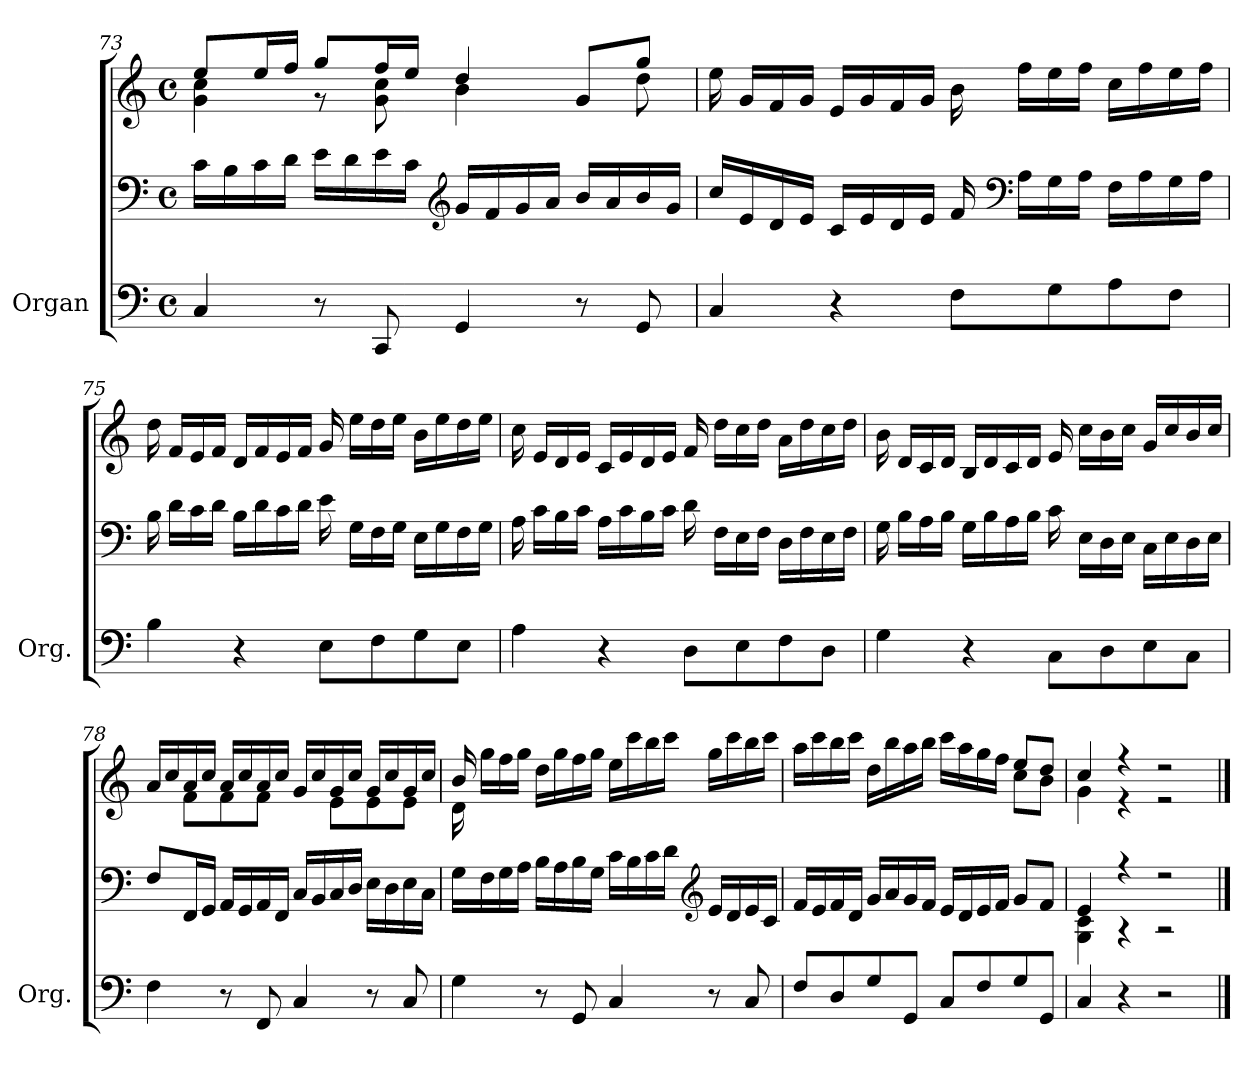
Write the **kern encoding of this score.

**kern	**kern	**kern
*part1	*part1	*part1
*staff3	*staff2	*staff1
*I"Organ	*	*
*I'Org.	*	*
!!LO:PB:g=z
*clefF4	*clefF4	*clefG2
*k[]	*k[]	*k[]
*M4/4	*M4/4	*M4/4
*met(c)	*met(c)	*met(c)
=73	=73	=73
*	*	*^
4C/	16c\LL	8ee/L	4g\ 4cc\
.	16B\	.	.
.	16c\	16ee/L	.
.	16d\JJ	16ff/JJ	.
8r	16e\LL	8gg/L	8r
.	16d\	.	.
8CC/	16e\	16ff/L	8g\ 8cc\
.	16c\JJ	16ee/JJ	.
*	*clefG2	*	*
4GG/	16g/LL	4dd/	4b\
.	16f/	.	.
.	16g/	.	.
.	16a/JJ	.	.
8r	16b/LL	8g/L	8ryy
.	16a/	.	.
8GG/	16b/	8gg/J	8dd\
.	16g/JJ	.	.
*	*	*v	*v
=74	=74	=74
4C/	16cc/LL	16ee\
.	16e/	16g/LL
.	16d/	16f/
.	16e/JJ	16g/JJ
4r	16c/LL	16e/LL
.	16e/	16g/
.	16d/	16f/
.	16e/JJ	16g/JJ
8F\L	16f/	16b\
*	*clefF4	*
.	16A\LL	16ff\LL
8G\	16G\	16ee\
.	16A\JJ	16ff\JJ
8A\	16F\LL	16cc\LL
.	16A\	16ff\
8F\J	16G\	16ee\
.	16A\JJ	16ff\JJ
!!LO:LB:g=z
=75	=75	=75
4B\	16B\	16dd\
.	16d\LL	16f/LL
.	16c\	16e/
.	16d\JJ	16f/JJ
4r	16B\LL	16d/LL
.	16d\	16f/
.	16c\	16e/
.	16d\JJ	16f/JJ
8E\L	16e\	16g/
.	16G\LL	16ee\LL
8F\	16F\	16dd\
.	16G\JJ	16ee\JJ
8G\	16E\LL	16b\LL
.	16G\	16ee\
8E\J	16F\	16dd\
.	16G\JJ	16ee\JJ
=76	=76	=76
4A\	16A\	16cc\
.	16c\LL	16e/LL
.	16B\	16d/
.	16c\JJ	16e/JJ
4r	16A\LL	16c/LL
.	16c\	16e/
.	16B\	16d/
.	16c\JJ	16e/JJ
8D\L	16d\	16f/
.	16F\LL	16dd\LL
8E\	16E\	16cc\
.	16F\JJ	16dd\JJ
8F\	16D\LL	16a\LL
.	16F\	16dd\
8D\J	16E\	16cc\
.	16F\JJ	16dd\JJ
!!LO:LB:g=z
=77	=77	=77
4G\	16G\	16b\
.	16B\LL	16d/LL
.	16A\	16c/
.	16B\JJ	16d/JJ
4r	16G\LL	16B/LL
.	16B\	16d/
.	16A\	16c/
.	16B\JJ	16d/JJ
8C\L	16c\	16e/
.	16E\LL	16cc\LL
8D\	16D\	16b\
.	16E\JJ	16cc\JJ
8E\	16C\LL	16g/LL
.	16E\	16cc/
8C\J	16D\	16b/
.	16E\JJ	16cc/JJ
=78	=78	=78
*	*	*^
4F\	8F/L	16a/LL	8ryy
.	.	16cc/	.
.	16FF/L	16a/	8f\L
.	16GG/JJ	16cc/JJ	.
8r	16AA/LL	16a/LL	8f\
.	16GG/	16cc/	.
8FF/	16AA/	16a/	8f\J
.	16FF/JJ	16cc/JJ	.
4C/	16C/LL	16g/LL	8ryy
.	16BB/	16cc/	.
.	16C/	16g/	8e\L
.	16D/JJ	16cc/JJ	.
8r	16E\LL	16g/LL	8e\
.	16D\	16cc/	.
8C/	16E\	16g/	8e\J
.	16C\JJ	16cc/JJ	.
!!LO:LB:g=z	!!
=79	=79	=79	=79
4G\	16G\LL	16b/	16d\
.	16F\	16gg\LL	16ryy
.	16G\	16ff\	8ryy
.	16A\JJ	16gg\JJ	.
8r	16B\LL	16dd\LL	4ryy
.	16A\	16gg\	.
8GG/	16B\	16ff\	.
.	16G\JJ	16gg\JJ	.
4C/	16c\LL	16ee\LL	2ryy
.	16B\	16ccc\	.
.	16c\	16bb\	.
.	16d\JJ	16ccc\JJ	.
*	*clefG2	*	*
8r	16e/LL	16gg\LL	.
.	16d/	16ccc\	.
8C/	16e/	16bb\	.
.	16c/JJ	16ccc\JJ	.
=80	=80	=80	=80
8F/L	16f/LL	16aa\LL	2ryy
.	16e/	16ccc\	.
8D/	16f/	16bb\	.
.	16d/JJ	16ccc\JJ	.
8G/	16g/LL	16dd\LL	.
.	16a/	16bb\	.
8GG/J	16g/	16aa\	.
.	16f/JJ	16bb\JJ	.
8C/L	16e/LL	16ccc\LL	4ryy
.	16d/	16aa\	.
8F/	16e/	16gg\	.
.	16f/JJ	16ff\JJ	.
8G/	8g/L	8ee/L	8cc\L
8GG/J	8f/J	8dd/J	8b\J
=81	=81	=81	=81
*	*^	*	*
4C/	4e/	4G\ 4c\	4cc/	4g\
4r	4r	4r	4r	4r
2r	2r	2r	2r	2r
*	*v	*v	*	*
*	*	*v	*v
==	==	==
*-	*-	*-
